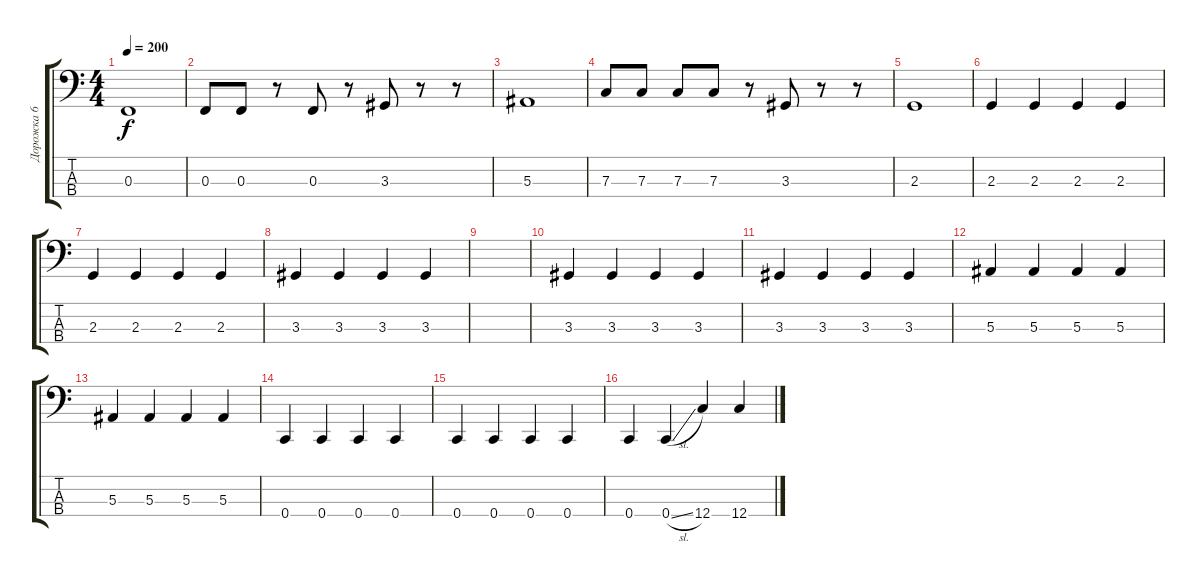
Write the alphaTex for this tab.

\track ("Дорожка 6" "Дорожка 6") {instrument electricbasspick}
\staff {score tabs}
\tuning (Eb2 Bb1 F1 C1) {hide}
\ts (4 4)
\tempo 200
\clef f4
\ks c
0.3.1{dy f} |
0.3.8 0.3.8 r.8 0.3.8 r.8 3.3.8 r.8 r.8 |
5.3.1 |
7.3.8 7.3.8 7.3.8 7.3.8 r.8 3.3.8 r.8 r.8 |
2.3.1 |
2.3.4 2.3.4 2.3.4 2.3.4 |
2.3.4 2.3.4 2.3.4 2.3.4 |
3.3.4 3.3.4 3.3.4 3.3.4 |
|
3.3.4 3.3.4 3.3.4 3.3.4 |
3.3.4 3.3.4 3.3.4 3.3.4 |
5.3.4 5.3.4 5.3.4 5.3.4 |
5.3.4 5.3.4 5.3.4 5.3.4 |
0.4.4 0.4.4 0.4.4 0.4.4 |
0.4.4 0.4.4 0.4.4 0.4.4 |
0.4.4 0.4{sl}.4 12.4.4 12.4.4
